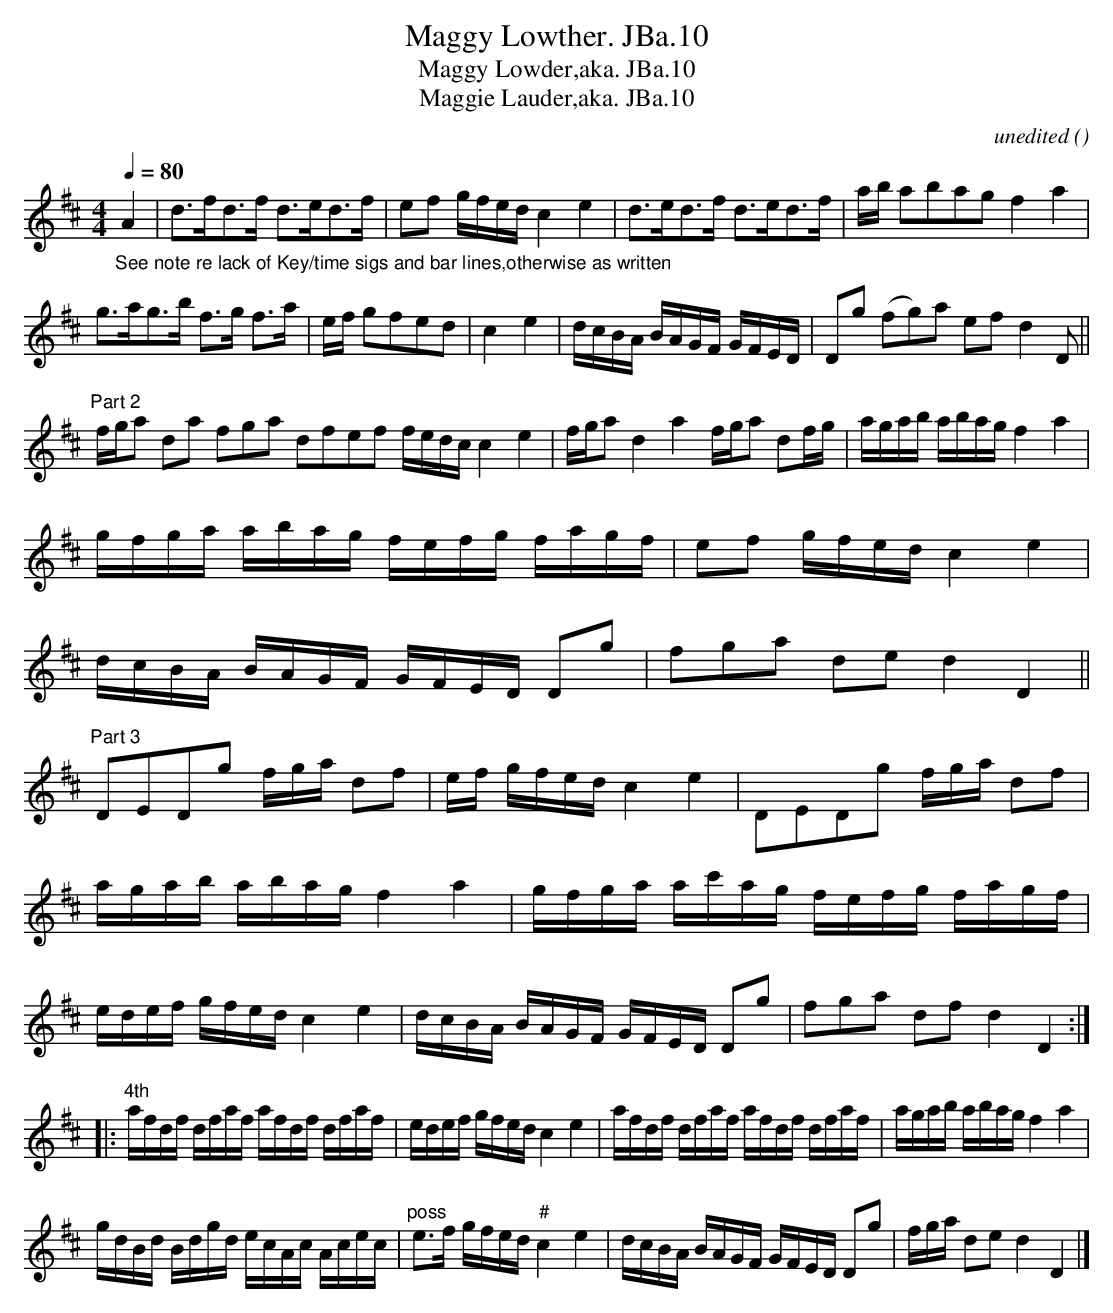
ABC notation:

X:1
T:Maggy Lowther. JBa.10
T:Maggy Lowder,aka. JBa.10
T:Maggie Lauder,aka. JBa.10
M:4/4
L:1/8
Q:1/4=80
C:unedited
O:
K:D major
"_See note re lack of Key/time sigs and bar lines,otherwise as written"
A2|d>fd>f d>ed>f|ef g/f/e/d/ c2 e2|\
d>ed>f d>ed>f|a/b/ abag f2a2|
g>ag>b f>g f>a|e/f/ gfed|c2 e2|\
d/c/B/A/ B/A/G/F/ G/F/E/D/|Dg (fg)a ef d2 D||
"Part 2" f/g/a da fga dfef f/e/d/c/ c2e2|\
f/g/a d2a2 f/g/a df/g/|a/g/a/b/ a/b/a/g/ f2a2|
g/f/g/a/ a/b/a/g/ f/e/f/g/ f/a/g/f/|ef g/f/e/d/ c2e2|
d/c/B/A/ B/A/G/F/ G/F/E/D/ Dg|fga de d2 D2||
"Part 3"DEDg f/g/a/ df|e/f/ g/f/e/d/ c2e2|DEDg f/g/a/ df|
a/g/a/b/ a/b/a/g/ f2a2|g/f/g/a/ a/c'/a/g/ f/e/f/g/ f/a/g/f/|
e/d/e/f/ g/f/e/d/ c2e2|d/c/B/A/ B/A/G/F/ G/F/E/D/ Dg|\
fga df d2 D2:|
|:"4th" a/f/d/f/ d/f/a/f/ a/f/d/f/ d/f/a/f/|\
e/d/e/f/ g/f/e/d/ c2 e2|\
a/f/d/f/ d/f/a/f/ a/f/d/f/ d/f/a/f/|a/g/a/b/ a/b/a/g/ f2a2|
g/d/B/d/ B/d/g/d/ e/c/A/c/ A/c/e/c/|"poss"e>f g/f/e/d/ "#"c2e2|\
d/c/B/A/ B/A/G/F/ G/F/E/D/ Dg|\
f/g/a/ de d2 D2|]
